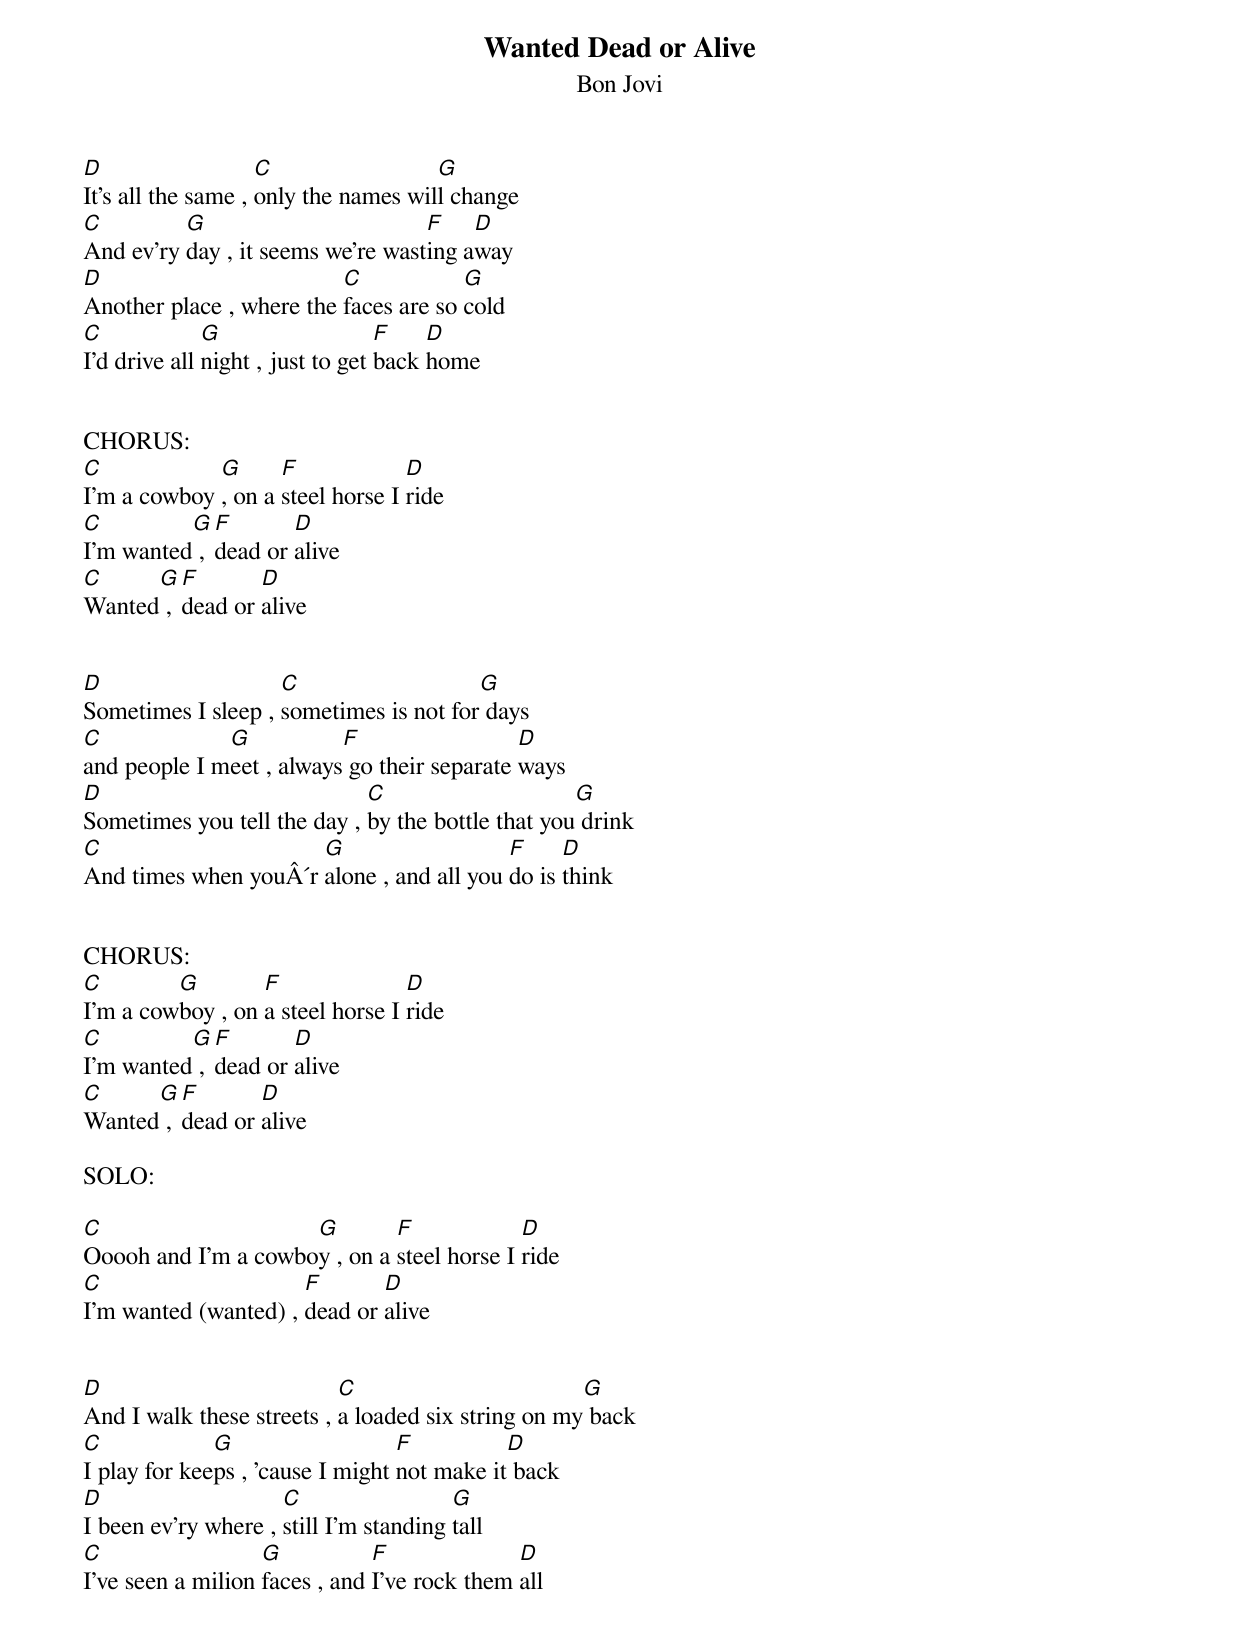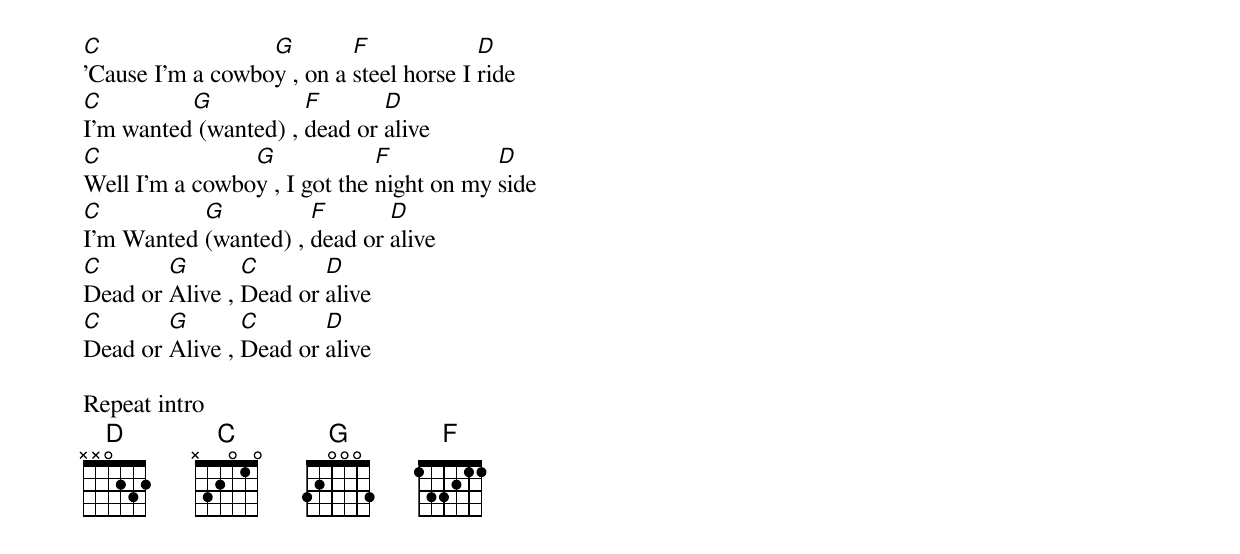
{title: Wanted Dead or Alive}
{subtitle: Bon Jovi}

[D]It's all the same , [C]only the names wil[G]l change
[C]And ev'ry [G]day , it seems we're wast[F]ing a[D]way
[D]Another place , where the [C]faces are so [G]cold
[C]I'd drive all [G]night , just to get [F]back [D]home


CHORUS:
[C]I'm a cowboy [G], on a [F]steel horse I [D]ride
[C]I'm wanted[G] , [F]dead or [D]alive
[C]Wanted[G] , [F]dead or [D]alive


[D]Sometimes I sleep , [C]sometimes is not for[G] days
[C]and people I m[G]eet , always[F] go their separate [D]ways
[D]Sometimes you tell the day , [C]by the bottle that you[G] drink
[C]And times when youÂ´r [G]alone , and all you [F]do is [D]think


CHORUS:
[C]I'm a cow[G]boy , on [F]a steel horse I [D]ride
[C]I'm wanted[G] , [F]dead or [D]alive
[C]Wanted[G] , [F]dead or [D]alive

SOLO:

[C]Ooooh and I'm a cowbo[G]y , on a [F]steel horse I [D]ride
[C]I'm wanted (wanted) , [F]dead or [D]alive


[D]And I walk these streets , [C]a loaded six string on my[G] back
[C]I play for kee[G]ps , 'cause I might [F]not make it[D] back
[D]I been ev'ry where , [C]still I'm standing [G]tall
[C]I've seen a milion [G]faces , and [F]I've rock them [D]all


[C]'Cause I'm a cowbo[G]y , on a [F]steel horse I [D]ride
[C]I'm wanted[G] (wanted) , [F]dead or [D]alive
[C]Well I'm a cowbo[G]y , I got the [F]night on my [D]side
[C]I'm Wanted [G](wanted) , [F]dead or [D]alive
[C]Dead or [G]Alive , [C]Dead or [D]alive
[C]Dead or [G]Alive , [C]Dead or [D]alive

Repeat intro
